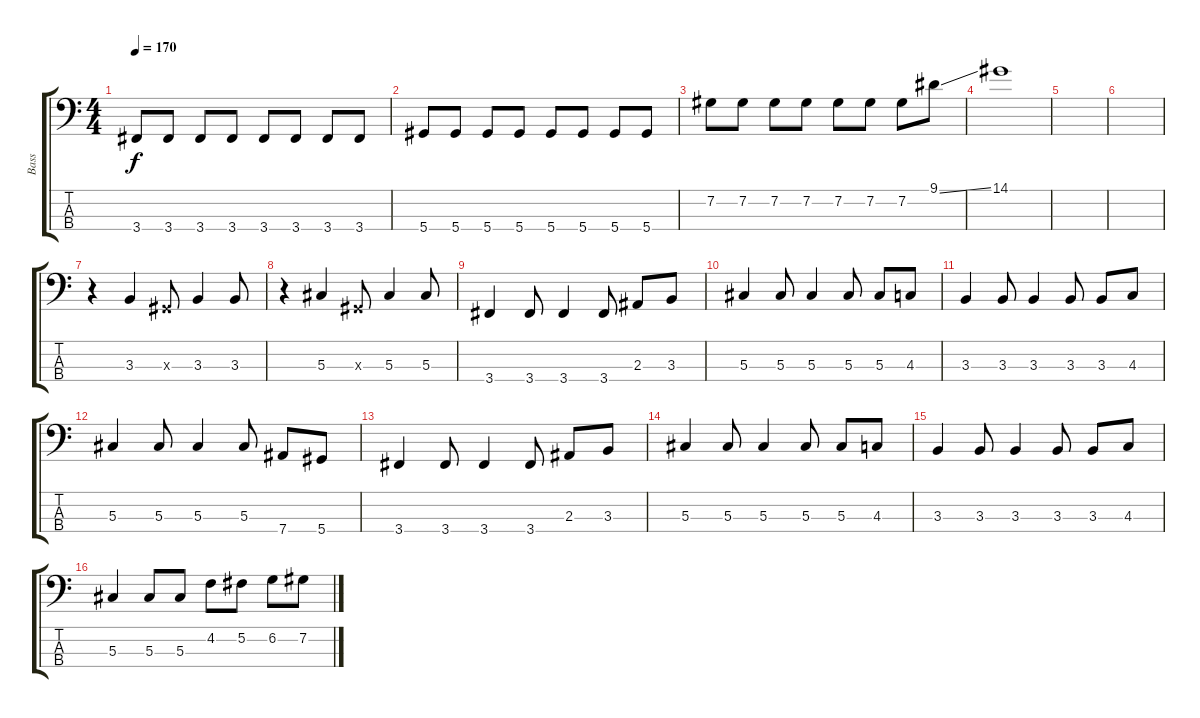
\track ("Bass" "Bass") {instrument electricbasspick}
\staff {score tabs}
\tuning (Gb2 Db2 Ab1 Eb1) {hide}
\ts (4 4)
\tempo 170
\clef f4
\ks c
3.4.8{dy f} 3.4.8 3.4.8 3.4.8 3.4.8 3.4.8 3.4.8 3.4.8 |
5.4.8 5.4.8 5.4.8 5.4.8 5.4.8 5.4.8 5.4.8 5.4.8 |
7.2.8 7.2.8 7.2.8 7.2.8 7.2.8 7.2.8 7.2.8 9.1{ss}.8 |
14.1.1 |
|
|
r.4 3.3.4 0.3{x}.8 3.3.4 3.3.8 |
r.4 5.3.4 0.3{x}.8 5.3.4 5.3.8 |
3.4.4 3.4.8 3.4.4 3.4.8 2.3.8 3.3.8 |
5.3.4 5.3.8 5.3.4 5.3.8 5.3.8 4.3.8 |
3.3.4 3.3.8 3.3.4 3.3.8 3.3.8 4.3.8 |
5.3.4 5.3.8 5.3.4 5.3.8 7.4.8 5.4.8 |
3.4.4 3.4.8 3.4.4 3.4.8 2.3.8 3.3.8 |
5.3.4 5.3.8 5.3.4 5.3.8 5.3.8 4.3.8 |
3.3.4 3.3.8 3.3.4 3.3.8 3.3.8 4.3.8 |
5.3.4 5.3.8 5.3.8 4.2.8 5.2.8 6.2.8 7.2.8
